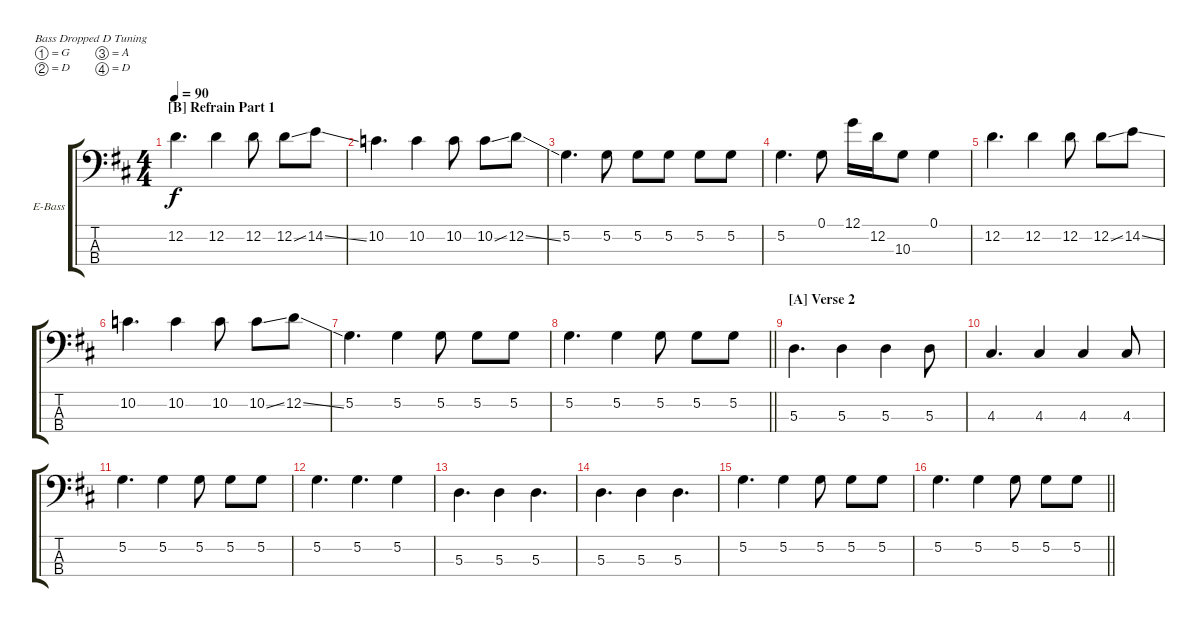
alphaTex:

\defaultSystemsLayout 4
\bracketExtendMode groupsimilarinstruments
\firstSystemTrackNameOrientation horizontal
\otherSystemsTrackNameOrientation horizontal
\track ("Electric Bass" "E-Bass") {instrument electricbassfinger}
\staff {score tabs}
\tuning (G2 D2 A1 D1)
\ts (4 4)
\section ("B" "Refrain Part 1")
\tempo 90
\clef f4
\scale
0.234973
\ks d
12.2.4{d dy f} 12.2.4 12.2.8 12.2{ss}.8 14.2{ss}.8 |
\scale
0.234973 10.2.4{d} 10.2.4 10.2.8 10.2{ss}.8 12.2{ss}.8 |
\scale
0.253188 5.2.4{d} 5.2.8 5.2.8 5.2.8 5.2.8 5.2.8 |
\scale
0.276867 5.2.4{d} 0.1.8 12.1.16 12.2.16 10.3.8 0.1.4 |
\scale
0.25 12.2.4{d} 12.2.4 12.2.8 12.2{ss}.8 14.2{ss}.8 |
\scale
0.25 10.2.4{d} 10.2.4 10.2.8 10.2{ss}.8 12.2{ss}.8 |
\scale
0.25 5.2.4{d} 5.2.4 5.2.8 5.2.8 5.2.8 |
\scale
0.25
\barLineRight lightlight
5.2.4{d} 5.2.4 5.2.8 5.2.8 5.2.8 |
\section ("A" "Verse 2")
\scale
0.251586 5.3.4{d} 5.3.4 5.3.4 5.3.8 |
\scale
0.251586 4.3.4{d} 4.3.4 4.3.4 4.3.8 |
\scale
0.272727 5.2.4{d} 5.2.4 5.2.8 5.2.8 5.2.8 |
\scale
0.224101 5.2.4{d} 5.2.4{d} 5.2.4 |
\scale
0.225532 5.3.4{d} 5.3.4 5.3.4{d} |
\scale
0.225532 5.3.4{d} 5.3.4 5.3.4{d} |
\scale
0.274468 5.2.4{d} 5.2.4 5.2.8 5.2.8 5.2.8 |
\scale
0.274468
\barLineRight lightlight
5.2.4{d} 5.2.4 5.2.8 5.2.8 5.2.8
